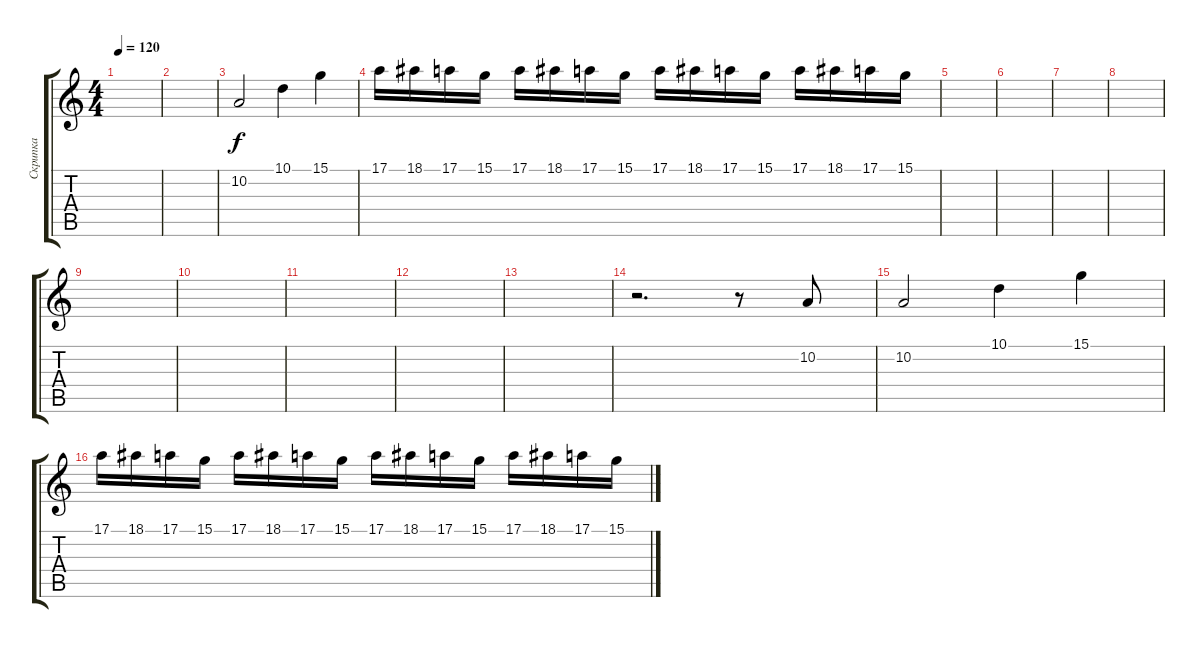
\track ("Скрипка" "Скрипка") {instrument violin}
\staff {score tabs}
\tuning (E4 B3 G3 D3 A2 E2) {hide}
\ts (4 4)
\tempo 120
\clef g2
\ks c
|
|
10.2.2 10.1.4 15.1.4 |
17.1.16 18.1.16 17.1.16 15.1.16 17.1.16 18.1.16 17.1.16 15.1.16 17.1.16 18.1.16 17.1.16 15.1.16 17.1.16 18.1.16 17.1.16 15.1.16 |
|
|
|
|
|
|
|
|
|
r.2{d} r.8 10.2.8 |
10.2.2 10.1.4 15.1.4 |
17.1.16 18.1.16 17.1.16 15.1.16 17.1.16 18.1.16 17.1.16 15.1.16 17.1.16 18.1.16 17.1.16 15.1.16 17.1.16 18.1.16 17.1.16 15.1.16
